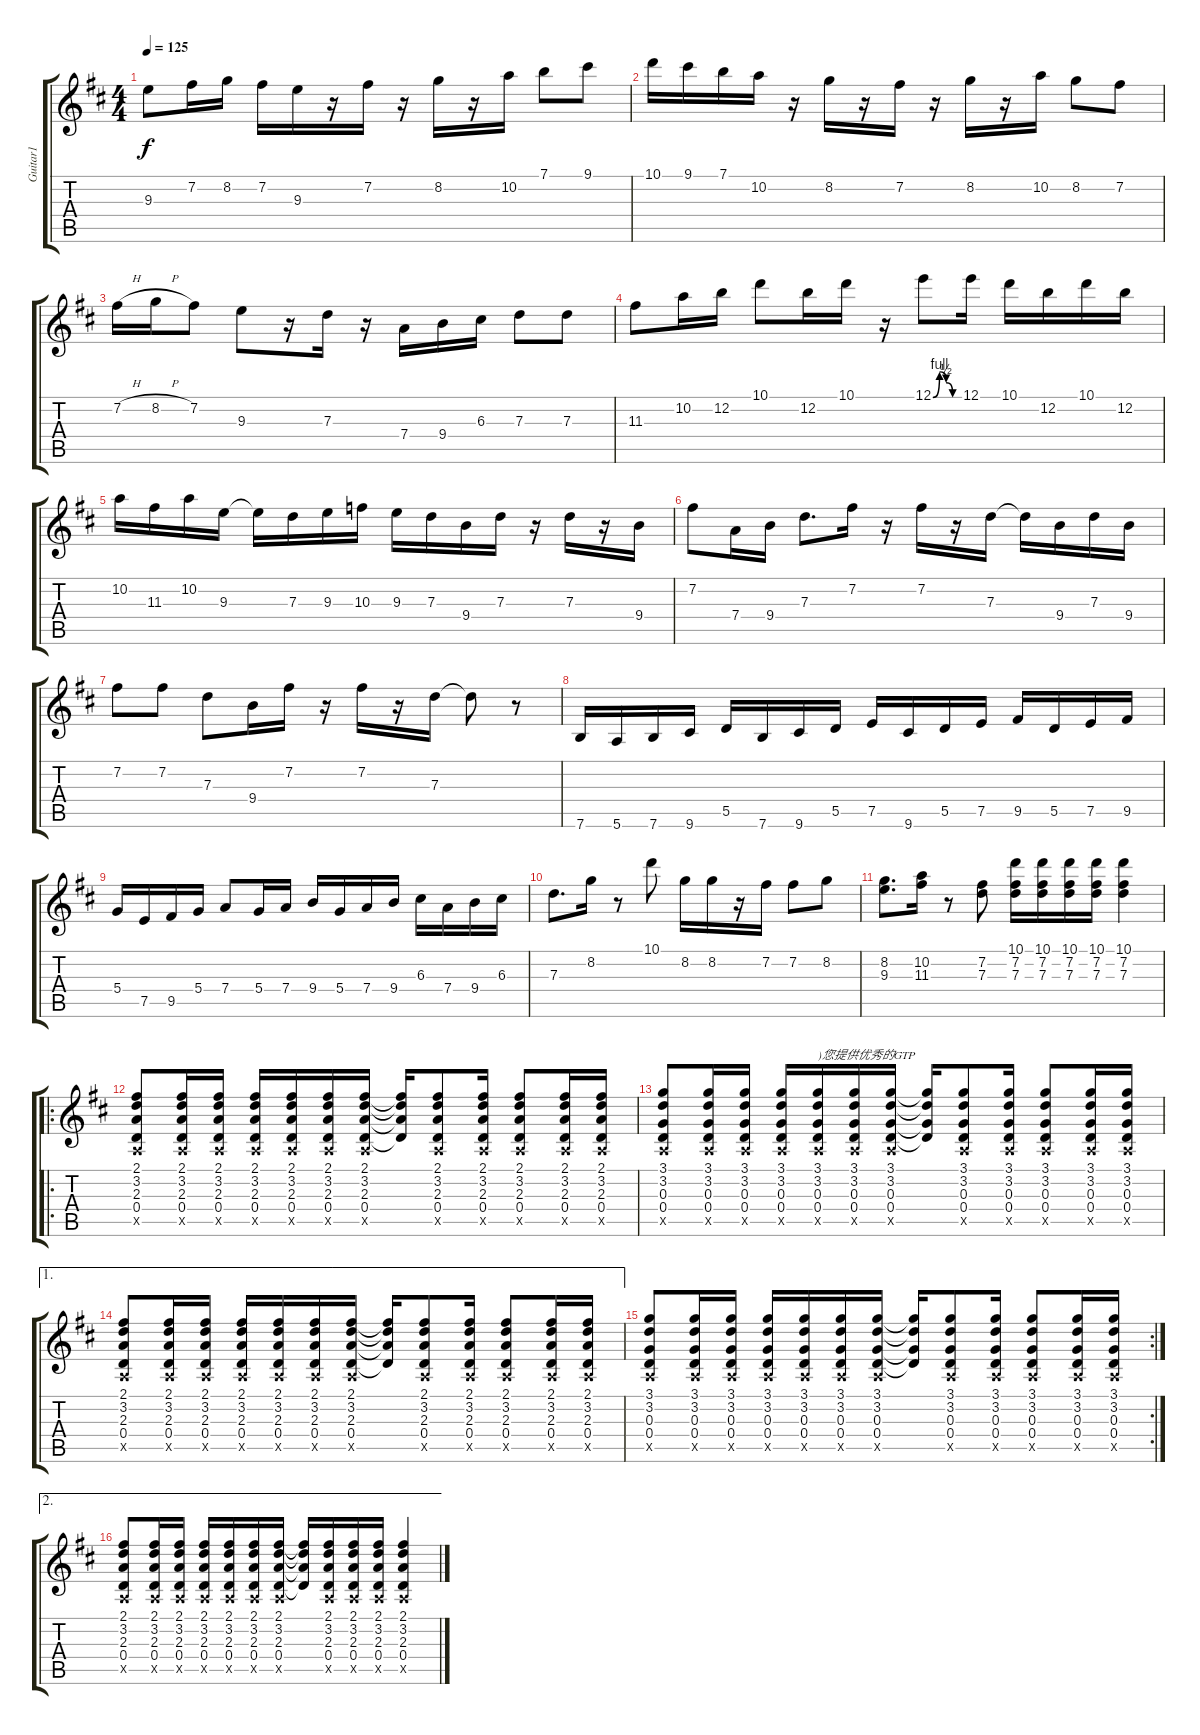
\track ("Guitar1" "Guitar1") {instrument acousticguitarsteel}
\staff {score tabs}
\tuning (E4 B3 G3 D3 A2 E2) {hide}
\ts (4 4)
\tempo 125
\clef g2
\ks d
9.3.8{dy f} 7.2.16 8.2.16 7.2.16 9.3.16 r.16 7.2.16 r.16 8.2.16 r.16 10.2.16 7.1.8 9.1.8 |
10.1.16 9.1.16 7.1.16 10.2.16 r.16 8.2.16 r.16 7.2.16 r.16 8.2.16 r.16 10.2.16 8.2.8 7.2.8 |
7.2{h}.16 8.2{h}.16 7.2.8 9.3.8 r.16 7.3.16 r.16 7.4.16 9.4.16 6.3.16 7.3.8 7.3.8 |
11.3.8 10.2.16 12.2.16 10.1.8 12.2.16 10.1.16 r.16 12.1{be (custom 0 0 15 4 30 2 45 0 60 0)}.8 12.1.16 10.1.16 12.2.16 10.1.16 12.2.16 |
10.2.16 11.3.16 10.2.16 9.3.16 9.3{t}.16 7.3.16 9.3.16 10.3.16 9.3.16 7.3.16 9.4.16 7.3.16 r.16 7.3.16 r.16 9.4.16 |
7.2.8 7.4.16 9.4.16 7.3.8{d} 7.2.16 r.16 7.2.16 r.16 7.3.16 7.3{t}.16 9.4.16 7.3.16 9.4.16 |
7.2.8 7.2.8 7.3.8 9.4.16 7.2.16 r.16 7.2.16 r.16 7.3.16 7.3{t}.8 r.8 |
7.6.16 5.6.16 7.6.16 9.6.16 5.5.16 7.6.16 9.6.16 5.5.16 7.5.16 9.6.16 5.5.16 7.5.16 9.5.16 5.5.16 7.5.16 9.5.16 |
5.4.16 7.5.16 9.5.16 5.4.16 7.4.8 5.4.16 7.4.16 9.4.16 5.4.16 7.4.16 9.4.16 6.3.16 7.4.16 9.4.16 6.3.16 |
7.3.8{d} 8.2.16 r.8 10.1.8 8.2.16 8.2.16 r.16 7.2.16 7.2.8 8.2.8 |
(8.2 9.3).8{d} (10.2 11.3).16 r.8 (7.2 7.3).8 (10.1 7.2 7.3).16 (10.1 7.2 7.3).16 (10.1 7.2 7.3).16 (10.1 7.2 7.3).16 (10.1 7.2 7.3).4 |
\ro
(2.1 3.2 2.3 0.4 0.5{x}).8 (2.1 3.2 2.3 0.4 0.5{x}).16 (2.1 3.2 2.3 0.4 0.5{x}).16 (2.1 3.2 2.3 0.4 0.5{x}).16 (2.1 3.2 2.3 0.4 0.5{x}).16 (2.1 3.2 2.3 0.4 0.5{x}).16 (2.1 3.2 2.3 0.4 0.5{x}).16 (2.1{t} 3.2{t} 2.3{t} 0.4{t}).16 (2.1 3.2 2.3 0.4 0.5{x}).8 (2.1 3.2 2.3 0.4 0.5{x}).16 (2.1 3.2 2.3 0.4 0.5{x}).8 (2.1 3.2 2.3 0.4 0.5{x}).16 (2.1 3.2 2.3 0.4 0.5{x}).16 |
(3.1 3.2 0.3 0.4 0.5{x}).8 (3.1 3.2 0.3 0.4 0.5{x}).16 (3.1 3.2 0.3 0.4 0.5{x}).16 (3.1 3.2 0.3 0.4 0.5{x}).16 (3.1 3.2 0.3 0.4 0.5{x}).16{txt ")您提供优秀的GTP"} (3.1 3.2 0.3 0.4 0.5{x}).16 (3.1 3.2 0.3 0.4 0.5{x}).16 (3.1{t} 3.2{t} 0.3{t} 0.4{t}).16 (3.1 3.2 0.3 0.4 0.5{x}).8 (3.1 3.2 0.3 0.4 0.5{x}).16 (3.1 3.2 0.3 0.4 0.5{x}).8 (3.1 3.2 0.3 0.4 0.5{x}).16 (3.1 3.2 0.3 0.4 0.5{x}).16 |
\ae 1
(2.1 3.2 2.3 0.4 0.5{x}).8 (2.1 3.2 2.3 0.4 0.5{x}).16 (2.1 3.2 2.3 0.4 0.5{x}).16 (2.1 3.2 2.3 0.4 0.5{x}).16 (2.1 3.2 2.3 0.4 0.5{x}).16 (2.1 3.2 2.3 0.4 0.5{x}).16 (2.1 3.2 2.3 0.4 0.5{x}).16 (2.1{t} 3.2{t} 2.3{t} 0.4{t}).16 (2.1 3.2 2.3 0.4 0.5{x}).8 (2.1 3.2 2.3 0.4 0.5{x}).16 (2.1 3.2 2.3 0.4 0.5{x}).8 (2.1 3.2 2.3 0.4 0.5{x}).16 (2.1 3.2 2.3 0.4 0.5{x}).16 |
\rc 2
(3.1 3.2 0.3 0.4 0.5{x}).8 (3.1 3.2 0.3 0.4 0.5{x}).16 (3.1 3.2 0.3 0.4 0.5{x}).16 (3.1 3.2 0.3 0.4 0.5{x}).16 (3.1 3.2 0.3 0.4 0.5{x}).16 (3.1 3.2 0.3 0.4 0.5{x}).16 (3.1 3.2 0.3 0.4 0.5{x}).16 (3.1{t} 3.2{t} 0.3{t} 0.4{t}).16 (3.1 3.2 0.3 0.4 0.5{x}).8 (3.1 3.2 0.3 0.4 0.5{x}).16 (3.1 3.2 0.3 0.4 0.5{x}).8 (3.1 3.2 0.3 0.4 0.5{x}).16 (3.1 3.2 0.3 0.4 0.5{x}).16 |
\ae 2
(2.1 3.2 2.3 0.4 0.5{x}).8 (2.1 3.2 2.3 0.4 0.5{x}).16 (2.1 3.2 2.3 0.4 0.5{x}).16 (2.1 3.2 2.3 0.4 0.5{x}).16 (2.1 3.2 2.3 0.4 0.5{x}).16 (2.1 3.2 2.3 0.4 0.5{x}).16 (2.1 3.2 2.3 0.4 0.5{x}).16 (2.1{t} 3.2{t} 2.3{t} 0.4{t}).16 (2.1 3.2 2.3 0.4 0.5{x}).16 (2.1 3.2 2.3 0.4 0.5{x}).16 (2.1 3.2 2.3 0.4 0.5{x}).16 (2.1 3.2 2.3 0.4 0.5{x}).4
